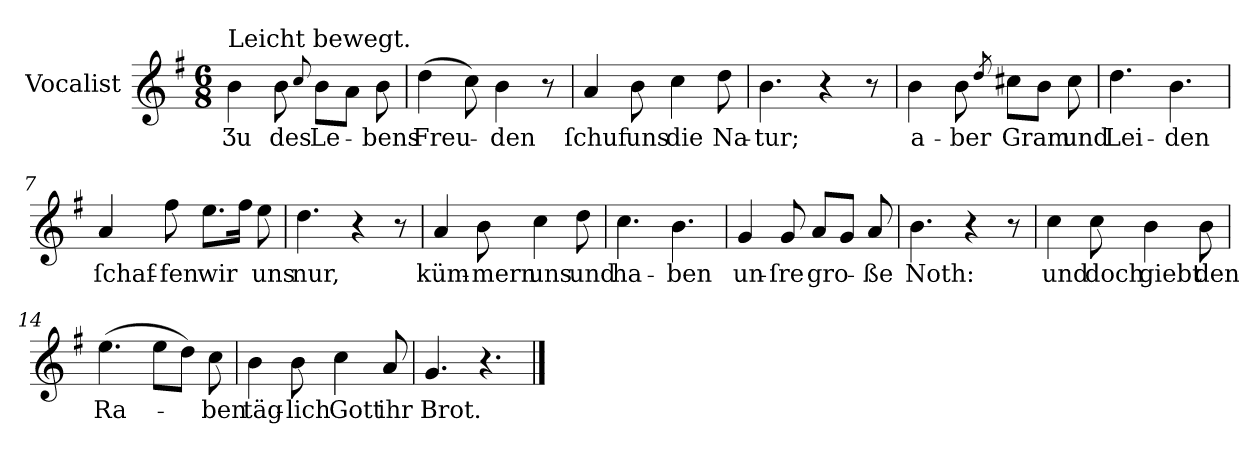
**kern	**text
*part1	*part1
*staff1	*staff1
*I"Vocalist	*
*clefG2	*
*k[f#]	*
*G:	*
*M6/8	*
=1	=1
!LO:TX:a:t=Leicht bewegt.	!
4b	Ʒu
8b	des
8qqcc	.
8b\L	Le-
8aJ	.
8b	-bens
=2	=2
(4dd	Freu-
8cc)	.
4b	-den
8r	.
=3	=3
4a	ſchuf
8b	uns
4cc	die
8dd	Na-
=4	=4
4.b	-tur;
4r	.
8r	.
=5	=5
4b	a-
8b	-ber
8qdd	.
8cc#XL	Gram
8bJ	.
8cc#	und
=6	=6
4.dd	Lei-
4.b	-den
=7	=7
4a	ſchaf-
8ff#	-fen
8.eeL	wir
16ff#Jk	.
8ee	uns
=8	=8
4.dd	nur,
4r	.
8r	.
=9	=9
4a	küm-
8b	-mern
4cc	uns
8dd	und
=10	=10
4.cc	ha-
4.b	-ben
=11	=11
4g	un-
8g	-ſre
8aL	gro-
8gJ	.
8a	-ße
=12	=12
4.b	Noth:
4r	.
8r	.
=13	=13
4cc	und
8cc	doch
4b	giebt
8b	den
=14	=14
(4.ee	Ra-
8eeL	.
8ddJ)	.
8cc	-ben
=15	=15
4b	täg-
8b	-lich
4cc	Gott
8a	ihr
=16	=16
4.g	Brot.
4.r	.
==	==
*-	*-
